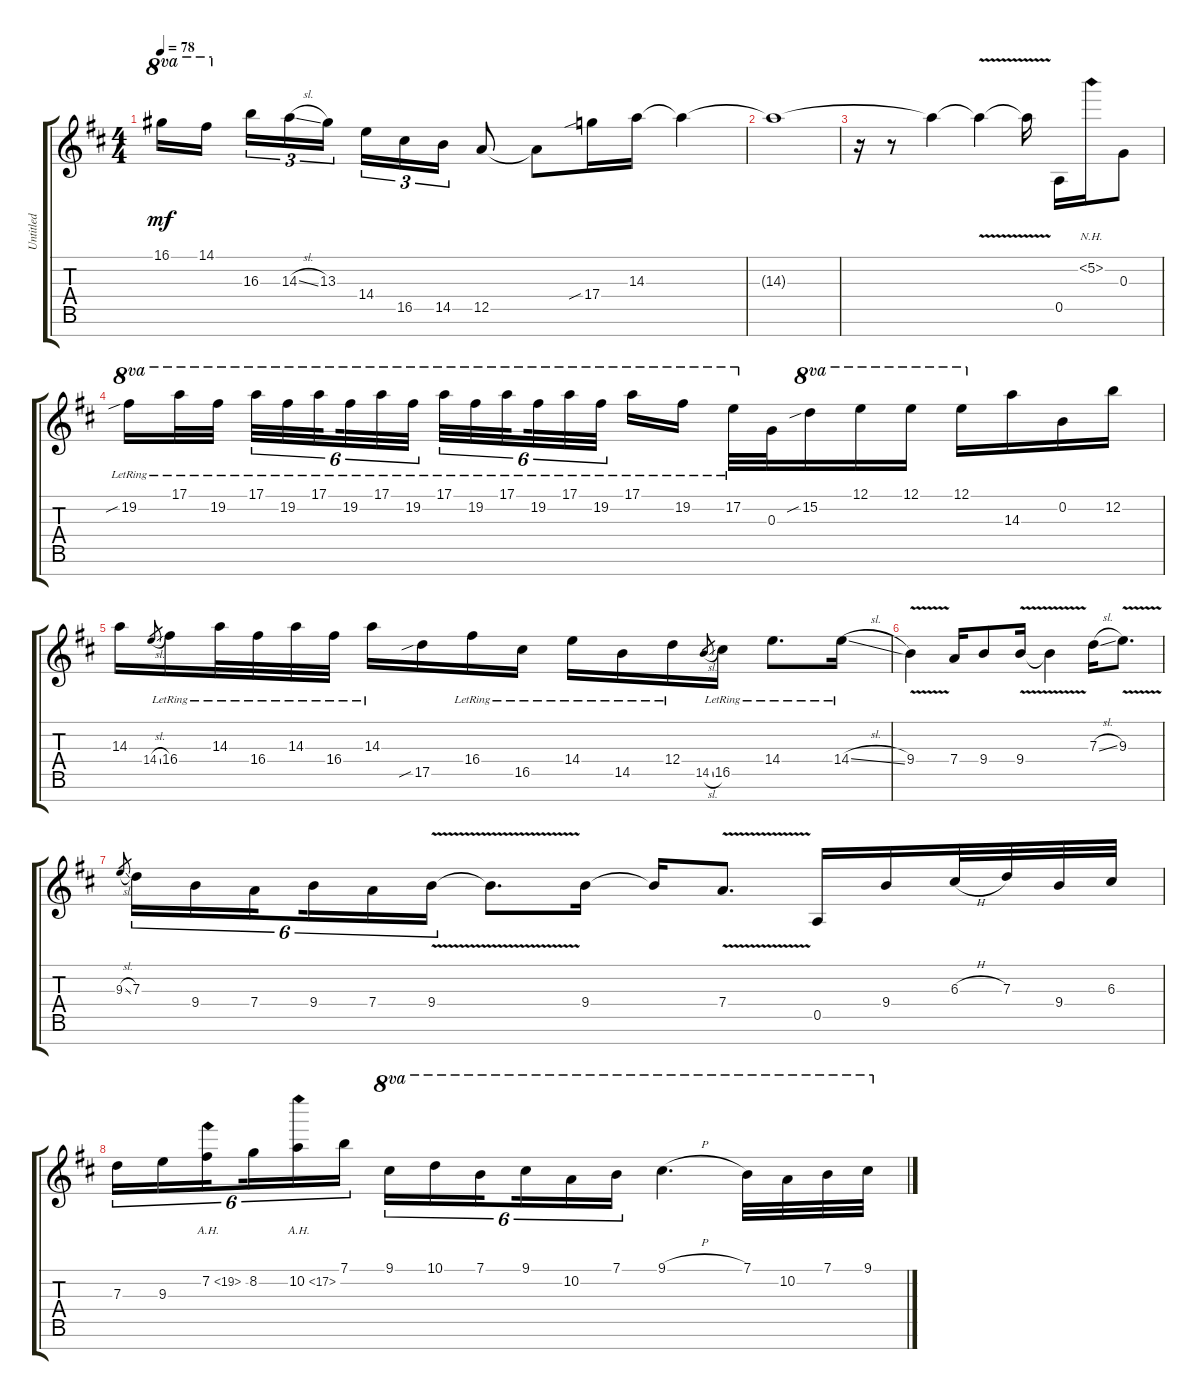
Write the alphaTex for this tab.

\track ("Untitled" "Untitled") {instrument distortionguitar}
\staff {score tabs}
\tuning (E4 B3 G3 D3 A2 E2 B1) {hide}
\ts (4 4)
\tempo 78
\clef g2
\ks d
16.1{t}.16{ot 8va dy mf} 14.1.16{ot 8va beam splitsecondary} 16.3.16{tu (3 2)} 14.3{sl}.16{tu (3 2)} 13.3.16{tu (3 2)} 14.4.16{tu (3 2)} 16.5.16{tu (3 2)} 14.5.16{tu (3 2)} 12.5.8 12.5{t}.8 17.4{sib}.16 14.3.16 14.3{t}.4 |
14.3{t}.1 |
r.16 r.8 14.3{t}.4 14.3{v t}.4 14.3{v t}.16 0.5.16 5.2{nh}.16 0.3.8 |
19.2{sib lr}.16{ot 8va} 17.1{lr}.32{ot 8va} 19.2{lr}.32{ot 8va beam splitsecondary} 17.1{lr}.32{tu (6 4) ot 8va} 19.2{lr}.32{tu (6 4) ot 8va} 17.1{lr}.32{tu (6 4) ot 8va beam splitsecondary} 19.2{lr}.32{tu (6 4) ot 8va} 17.1{lr}.32{tu (6 4) ot 8va} 19.2{lr}.32{tu (6 4) ot 8va} 17.1{lr}.32{tu (6 4) ot 8va} 19.2{lr}.32{tu (6 4) ot 8va} 17.1{lr}.32{tu (6 4) ot 8va beam splitsecondary} 19.2{lr}.32{tu (6 4) ot 8va} 17.1{lr}.32{tu (6 4) ot 8va} 19.2{lr}.32{tu (6 4) ot 8va beam splitsecondary} 17.1{lr}.16{ot 8va} 19.2{lr}.16{ot 8va} 17.2{lr}.32{ot 8va} 0.3.32 15.2{sib}.16{ot 8va} 12.1.16{ot 8va} 12.1.16{ot 8va} 12.1.16{ot 8va} 14.3.16 0.2.16 12.2.16 |
14.3.16 14.4{sl}.8{gr} 16.4{lr}.16 14.3{lr}.32 16.4{lr}.32 14.3{lr}.32 16.4{lr}.32 14.3{lr}.16 17.5{sib}.16 16.4{lr}.16 16.5{lr}.16 14.4{lr}.16 14.5{lr}.16 12.4{lr}.16 14.5{sl}.8{gr} 16.5{lr}.16 14.4{lr}.8{d} 14.4{sl lr}.16 |
9.4{v}.4 7.4.16 9.4.8 9.4{v}.16 9.4{v t}.4 7.3{sl}.16 9.3{v}.8{d} |
9.3{sl}.8{gr} 7.3.16{tu (6 4)} 9.4.16{tu (6 4)} 7.4.16{tu (6 4) beam splitsecondary} 9.4.16{tu (6 4)} 7.4.16{tu (6 4)} 9.4{v}.16{tu (6 4)} 9.4{v t}.8{d} 9.4.16 9.4{t}.16 7.4{v}.8{d} 0.5.16 9.4.16 6.3{h}.32 7.3.32 9.4.32 6.3.32 |
7.3.16{tu (6 4)} 9.3.16{tu (6 4)} 7.2{ah 12}.16{tu (6 4) beam splitsecondary} 8.2.16{tu (6 4)} 10.2{ah 7}.16{tu (6 4)} 7.1.16{tu (6 4)} 9.1.16{tu (6 4) ot 8va} 10.1.16{tu (6 4) ot 8va} 7.1.16{tu (6 4) ot 8va beam splitsecondary} 9.1.16{tu (6 4) ot 8va} 10.2.16{tu (6 4) ot 8va} 7.1.16{tu (6 4) ot 8va} 9.1{h}.4{d ot 8va} 7.1.32{ot 8va} 10.2.32{ot 8va} 7.1.32{ot 8va} 9.1.32{ot 8va}
